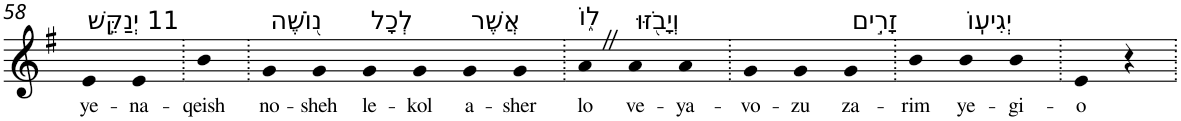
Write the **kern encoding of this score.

**kern	**text
*part1	*part1
*staff1	*staff1
*I"Piano	*
*I'Pno	*
!!LO:PB:g=z
*clefG2	*
*k[f#]	*
*G:	*
=58	=58
!LO:TX:a:t=11 יְנַקֵּ֣שׁ	!
!	!LO:LY:b
4e	ye-
!	!LO:LY:b
4e	-na-
=59.	=59.
!	!LO:LY:b
4b	-qeish
=60.	=60.
!LO:TX:a:t=נ֭וֹשֶׁה	!
!	!LO:LY:b
4g	no-
!	!LO:LY:b
4g	-sheh
!LO:TX:a:t=לְכָל	!
!	!LO:LY:b
4g	le-
!	!LO:LY:b
4g	-kol
!LO:TX:a:t=אֲשֶׁר	!
!	!LO:LY:b
4g	a-
!	!LO:LY:b
4g	-sher
=61.	=61.
!LO:TX:a:t=ל֑וֹ	!
!	!LO:LY:b
4aZ	lo
!LO:TX:a:t=וְיָבֹ֖זּוּ	!
!	!LO:LY:b
4a	ve-
!	!LO:LY:b
4a	-ya-
=62.	=62.
!	!LO:LY:b
4g	-vo-
!	!LO:LY:b
4g	-zu
!LO:TX:a:t=זָרִ֣ים	!
!	!LO:LY:b
4g	za-
=63.	=63.
!	!LO:LY:b
4b	-rim
!LO:TX:a:t=יְגִיעֽוֹ	!
!	!LO:LY:b
4b	ye-
!	!LO:LY:b
4b	-gi-
=64.	=64.
!	!LO:LY:b
4e	-o
4r	.
=.	=.
*-	*-
